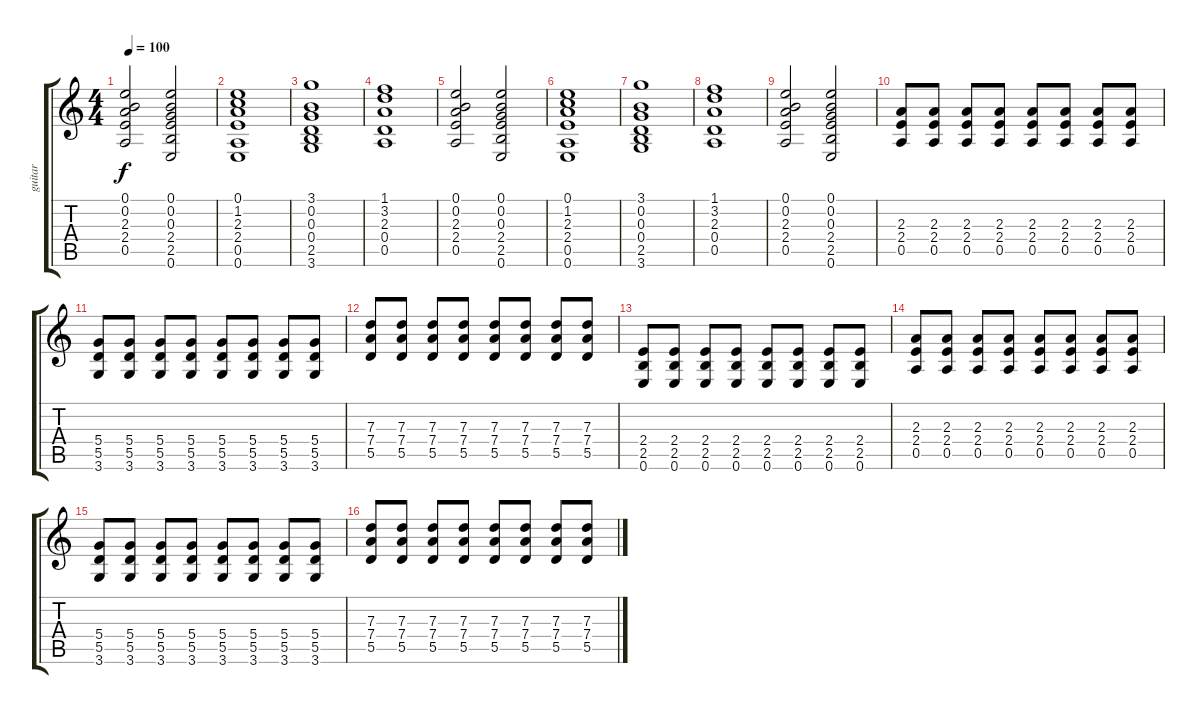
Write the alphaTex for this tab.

\track ("guitar" "guitar") {instrument acousticguitarnylon}
\staff {score tabs}
\tuning (E4 B3 G3 D3 A2 E2) {hide}
\ts (4 4)
\tempo 100
\clef g2
\ks c
(0.1 0.2 2.3 2.4 0.5).2{dy f} (0.1 0.2 0.3 2.4 2.5 0.6).2 |
(0.1 1.2 2.3 2.4 0.5 0.6).1 |
(3.1 0.2 0.3 0.4 2.5 3.6).1 |
(1.1 3.2 2.3 0.4 0.5).1 |
(0.1 0.2 2.3 2.4 0.5).2 (0.1 0.2 0.3 2.4 2.5 0.6).2 |
(0.1 1.2 2.3 2.4 0.5 0.6).1 |
(3.1 0.2 0.3 0.4 2.5 3.6).1 |
(1.1 3.2 2.3 0.4 0.5).1 |
(0.1 0.2 2.3 2.4 0.5).2 (0.1 0.2 0.3 2.4 2.5 0.6).2 |
(2.3 2.4 0.5).8{instrument distortionguitar} (2.3 2.4 0.5).8 (2.3 2.4 0.5).8 (2.3 2.4 0.5).8 (2.3 2.4 0.5).8 (2.3 2.4 0.5).8 (2.3 2.4 0.5).8 (2.3 2.4 0.5).8 |
(5.4 5.5 3.6).8 (5.4 5.5 3.6).8 (5.4 5.5 3.6).8 (5.4 5.5 3.6).8 (5.4 5.5 3.6).8 (5.4 5.5 3.6).8 (5.4 5.5 3.6).8 (5.4 5.5 3.6).8 |
(7.3 7.4 5.5).8 (7.3 7.4 5.5).8 (7.3 7.4 5.5).8 (7.3 7.4 5.5).8 (7.3 7.4 5.5).8 (7.3 7.4 5.5).8 (7.3 7.4 5.5).8 (7.3 7.4 5.5).8 |
(2.4 2.5 0.6).8 (2.4 2.5 0.6).8 (2.4 2.5 0.6).8 (2.4 2.5 0.6).8 (2.4 2.5 0.6).8 (2.4 2.5 0.6).8 (2.4 2.5 0.6).8 (2.4 2.5 0.6).8 |
(2.3 2.4 0.5).8{instrument distortionguitar} (2.3 2.4 0.5).8 (2.3 2.4 0.5).8 (2.3 2.4 0.5).8 (2.3 2.4 0.5).8 (2.3 2.4 0.5).8 (2.3 2.4 0.5).8 (2.3 2.4 0.5).8 |
(5.4 5.5 3.6).8 (5.4 5.5 3.6).8 (5.4 5.5 3.6).8 (5.4 5.5 3.6).8 (5.4 5.5 3.6).8 (5.4 5.5 3.6).8 (5.4 5.5 3.6).8 (5.4 5.5 3.6).8 |
(7.3 7.4 5.5).8 (7.3 7.4 5.5).8 (7.3 7.4 5.5).8 (7.3 7.4 5.5).8 (7.3 7.4 5.5).8 (7.3 7.4 5.5).8 (7.3 7.4 5.5).8 (7.3 7.4 5.5).8
